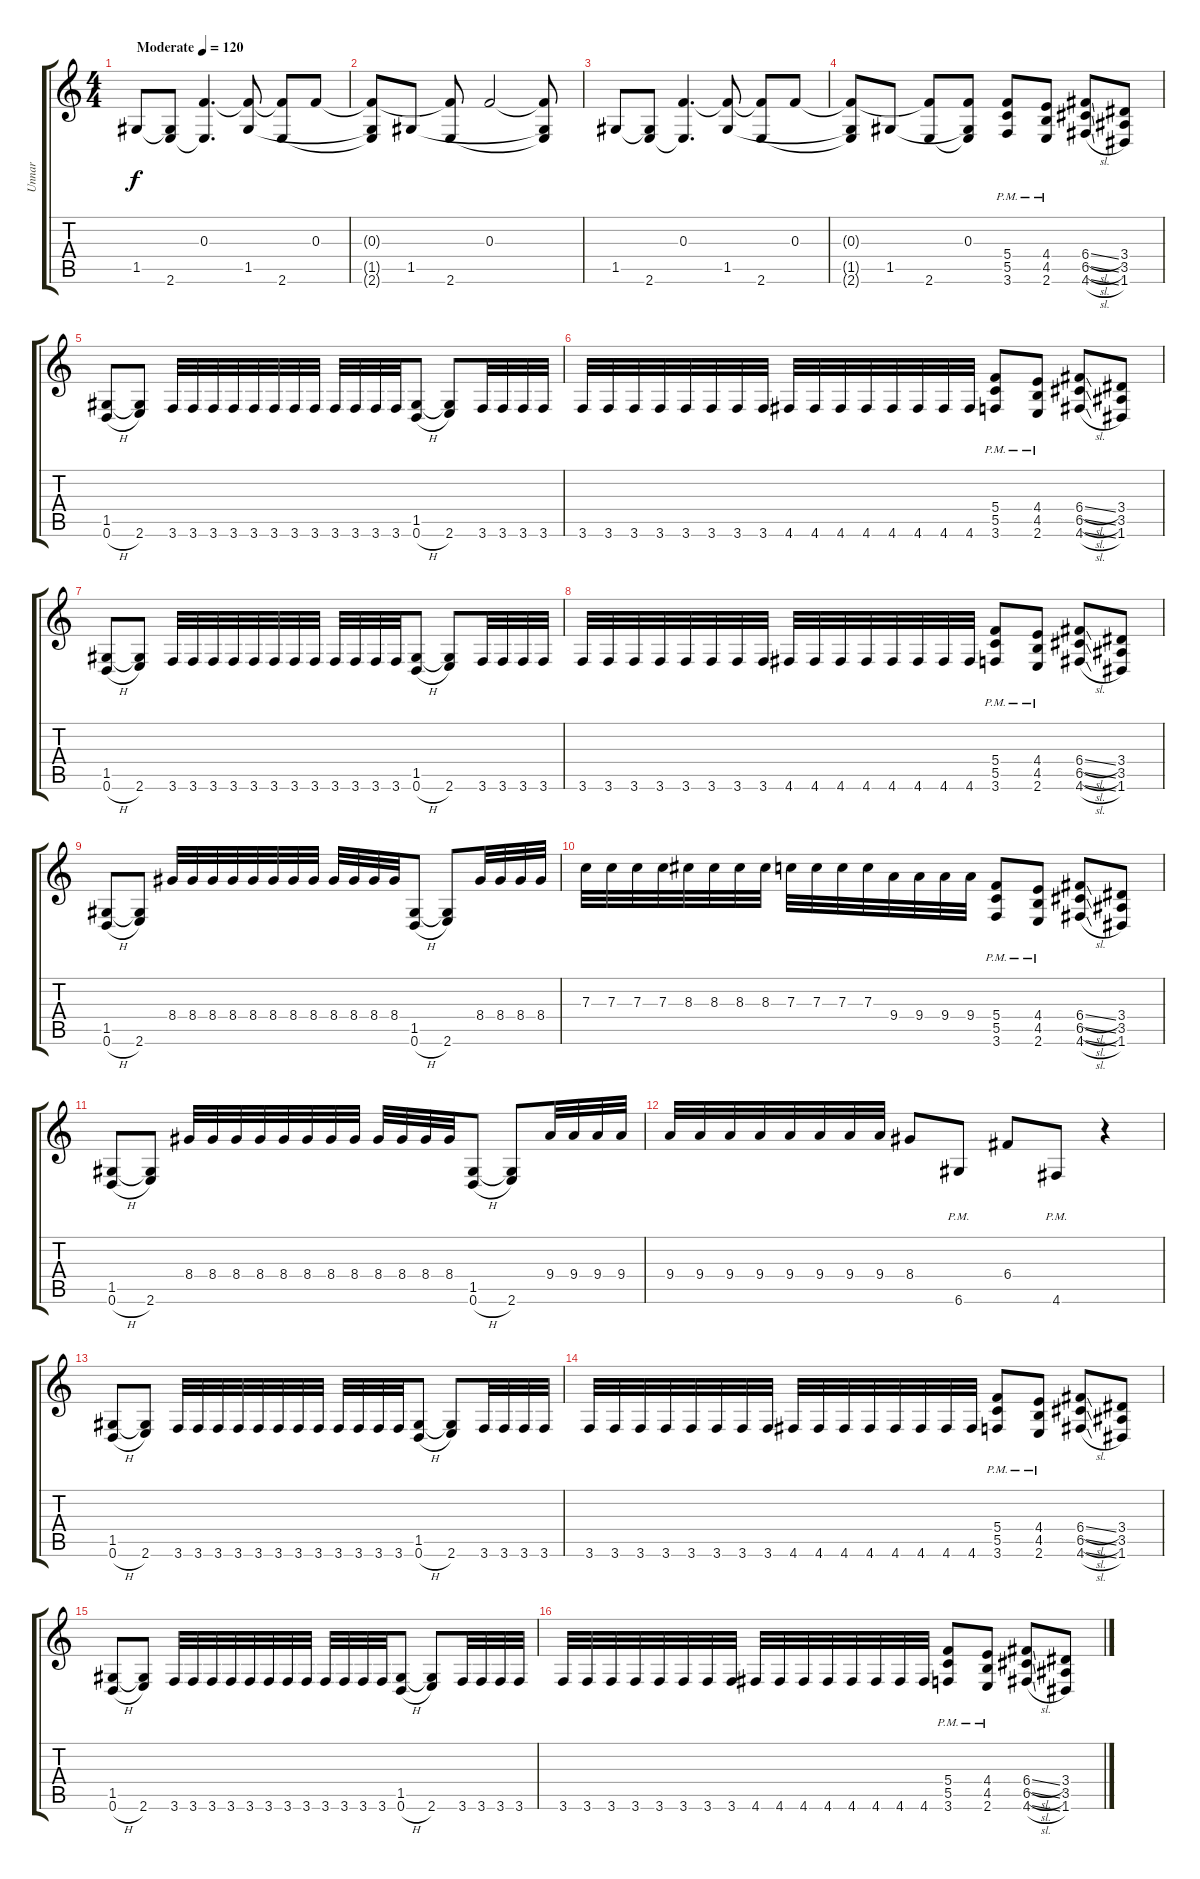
\track ("Unnar" "Unnar") {instrument distortionguitar}
\staff {score tabs}
\tuning (D4 A3 F3 C3 G2 D2) {hide}
\ts (4 4)
\tempo (120 "Moderate")
\clef g2
\ks c
1.5.8{dy f instrument electricguitarclean} (1.5{t} 2.6).8 (0.3 2.6{t}).4{d} (0.3{t} 1.5).8 (0.3{t} 2.6).8 0.3.8 |
(0.3{t} 1.5{t} 2.6{t}).8 1.5.8 (0.3{t} 2.6).8 0.3.2 (0.3{t} 1.5{t} 2.6{t}).8 |
1.5.8 (1.5{t} 2.6).8 (0.3 2.6{t}).4{d} (0.3{t} 1.5).8 (0.3{t} 2.6).8 0.3.8 |
(0.3{t} 1.5{t} 2.6{t}).8 1.5.8 (0.3{t} 2.6).8 (0.3 1.5{t} 2.6{t}).8 (5.4{pm} 5.5{pm} 3.6{pm}).8{instrument distortionguitar} (4.4{pm} 4.5{pm} 2.6{pm}).8 (6.4{sl} 6.5{sl} 4.6{sl}).8 (3.4 3.5 1.6).8 |
(1.5 0.6{h}).8 (1.5{t} 2.6).8 3.6.32 3.6.32 3.6.32 3.6.32 3.6.32 3.6.32 3.6.32 3.6.32 3.6.32 3.6.32 3.6.32 3.6.32 (1.5 0.6{h}).8 (1.5{t} 2.6).8 3.6.32 3.6.32 3.6.32 3.6.32 |
3.6.32 3.6.32 3.6.32 3.6.32 3.6.32 3.6.32 3.6.32 3.6.32 4.6.32 4.6.32 4.6.32 4.6.32 4.6.32 4.6.32 4.6.32 4.6.32 (5.4{pm} 5.5{pm} 3.6{pm}).8 (4.4{pm} 4.5{pm} 2.6{pm}).8 (6.4{sl} 6.5{sl} 4.6{sl}).8 (3.4 3.5 1.6).8 |
(1.5 0.6{h}).8 (1.5{t} 2.6).8 3.6.32 3.6.32 3.6.32 3.6.32 3.6.32 3.6.32 3.6.32 3.6.32 3.6.32 3.6.32 3.6.32 3.6.32 (1.5 0.6{h}).8 (1.5{t} 2.6).8 3.6.32 3.6.32 3.6.32 3.6.32 |
3.6.32 3.6.32 3.6.32 3.6.32 3.6.32 3.6.32 3.6.32 3.6.32 4.6.32 4.6.32 4.6.32 4.6.32 4.6.32 4.6.32 4.6.32 4.6.32 (5.4{pm} 5.5{pm} 3.6{pm}).8 (4.4{pm} 4.5{pm} 2.6{pm}).8 (6.4{sl} 6.5{sl} 4.6{sl}).8 (3.4 3.5 1.6).8 |
(1.5 0.6{h}).8 (1.5{t} 2.6).8 8.4.32 8.4.32 8.4.32 8.4.32 8.4.32 8.4.32 8.4.32 8.4.32 8.4.32 8.4.32 8.4.32 8.4.32 (1.5 0.6{h}).8 (1.5{t} 2.6).8 8.4.32 8.4.32 8.4.32 8.4.32 |
7.3.32 7.3.32 7.3.32 7.3.32 8.3.32 8.3.32 8.3.32 8.3.32 7.3.32 7.3.32 7.3.32 7.3.32 9.4.32 9.4.32 9.4.32 9.4.32 (5.4{pm} 5.5{pm} 3.6{pm}).8 (4.4{pm} 4.5{pm} 2.6{pm}).8 (6.4{sl} 6.5{sl} 4.6{sl}).8 (3.4 3.5 1.6).8 |
(1.5 0.6{h}).8 (1.5{t} 2.6).8 8.4.32 8.4.32 8.4.32 8.4.32 8.4.32 8.4.32 8.4.32 8.4.32 8.4.32 8.4.32 8.4.32 8.4.32 (1.5 0.6{h}).8 (1.5{t} 2.6).8 9.4.32 9.4.32 9.4.32 9.4.32 |
9.4.32 9.4.32 9.4.32 9.4.32 9.4.32 9.4.32 9.4.32 9.4.32 8.4.8 6.6{pm}.8 6.4.8 4.6{pm}.8 r.4 |
(1.5 0.6{h}).8 (1.5{t} 2.6).8 3.6.32 3.6.32 3.6.32 3.6.32 3.6.32 3.6.32 3.6.32 3.6.32 3.6.32 3.6.32 3.6.32 3.6.32 (1.5 0.6{h}).8 (1.5{t} 2.6).8 3.6.32 3.6.32 3.6.32 3.6.32 |
3.6.32 3.6.32 3.6.32 3.6.32 3.6.32 3.6.32 3.6.32 3.6.32 4.6.32 4.6.32 4.6.32 4.6.32 4.6.32 4.6.32 4.6.32 4.6.32 (5.4{pm} 5.5{pm} 3.6{pm}).8 (4.4{pm} 4.5{pm} 2.6{pm}).8 (6.4{sl} 6.5{sl} 4.6{sl}).8 (3.4 3.5 1.6).8 |
(1.5 0.6{h}).8 (1.5{t} 2.6).8 3.6.32 3.6.32 3.6.32 3.6.32 3.6.32 3.6.32 3.6.32 3.6.32 3.6.32 3.6.32 3.6.32 3.6.32 (1.5 0.6{h}).8 (1.5{t} 2.6).8 3.6.32 3.6.32 3.6.32 3.6.32 |
3.6.32 3.6.32 3.6.32 3.6.32 3.6.32 3.6.32 3.6.32 3.6.32 4.6.32 4.6.32 4.6.32 4.6.32 4.6.32 4.6.32 4.6.32 4.6.32 (5.4{pm} 5.5{pm} 3.6{pm}).8 (4.4{pm} 4.5{pm} 2.6{pm}).8 (6.4{sl} 6.5{sl} 4.6{sl}).8 (3.4 3.5 1.6).8
